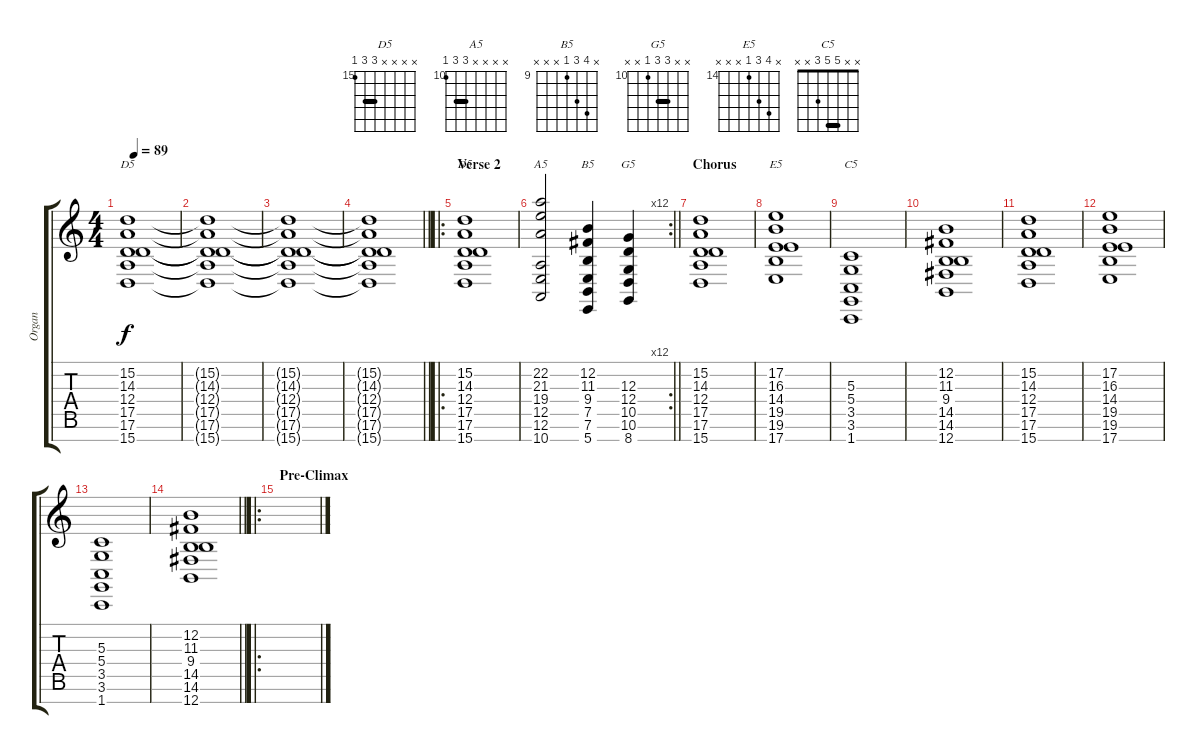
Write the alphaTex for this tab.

\track ("Organ" "Organ") {instrument percussiveorgan}
\staff {score tabs}
\tuning (E4 B3 G3 D3 A2 E2 B1) {hide}
\chord ("D5" x 15 14 12 x x x) {firstfret 12}
\chord ("D5" x x x x 17 17 15) {firstfret 15 barre 17}
\chord ("A5" x x x x 12 12 10) {firstfret 10 barre 12}
\chord ("B5" x 12 11 9 x x x) {firstfret 9}
\chord ("G5" x x 12 12 10 x x) {firstfret 10 barre 12}
\chord ("E5" x 17 16 14 x x x) {firstfret 14}
\chord ("C5" x x 5 5 3 x x) {barre 5}
\ts (4 4)
\tempo 89
\clef g2
\ks c
(15.2 14.3 12.4 17.5 17.6 15.7).1{ch "D5" dy f} |
(15.2{t} 14.3{t} 12.4{t} 17.5{t} 17.6{t} 15.7{t}).1 |
(15.2{t} 14.3{t} 12.4{t} 17.5{t} 17.6{t} 15.7{t}).1 |
\barLineRight lightlight
(15.2{t} 14.3{t} 12.4{t} 17.5{t} 17.6{t} 15.7{t}).1 |
\ro
\section ("" "Verse 2")
(15.2 14.3 12.4 17.5 17.6 15.7).1{ch "D5"} |
\rc 12
\barLineRight lightlight
(22.2 21.3 19.4 12.5 12.6 10.7).2{ch "A5"} (12.2 11.3 9.4 7.5 7.6 5.7).4{ch "B5"} (12.3 12.4 10.5 10.6 8.7).4{ch "G5"} |
\section ("" "Chorus")
(15.2 14.3 12.4 17.5 17.6 15.7).1 |
(17.2 16.3 14.4 19.5 19.6 17.7).1{ch "E5"} |
(5.3 5.4 3.5 3.6 1.7).1{ch "C5"} |
(12.2 11.3 9.4 14.5 14.6 12.7).1 |
(15.2 14.3 12.4 17.5 17.6 15.7).1 |
(17.2 16.3 14.4 19.5 19.6 17.7).1 |
(5.3 5.4 3.5 3.6 1.7).1 |
\barLineRight lightlight
(12.2 11.3 9.4 14.5 14.6 12.7).1 |
\ro
\section ("" "Pre-Climax")
